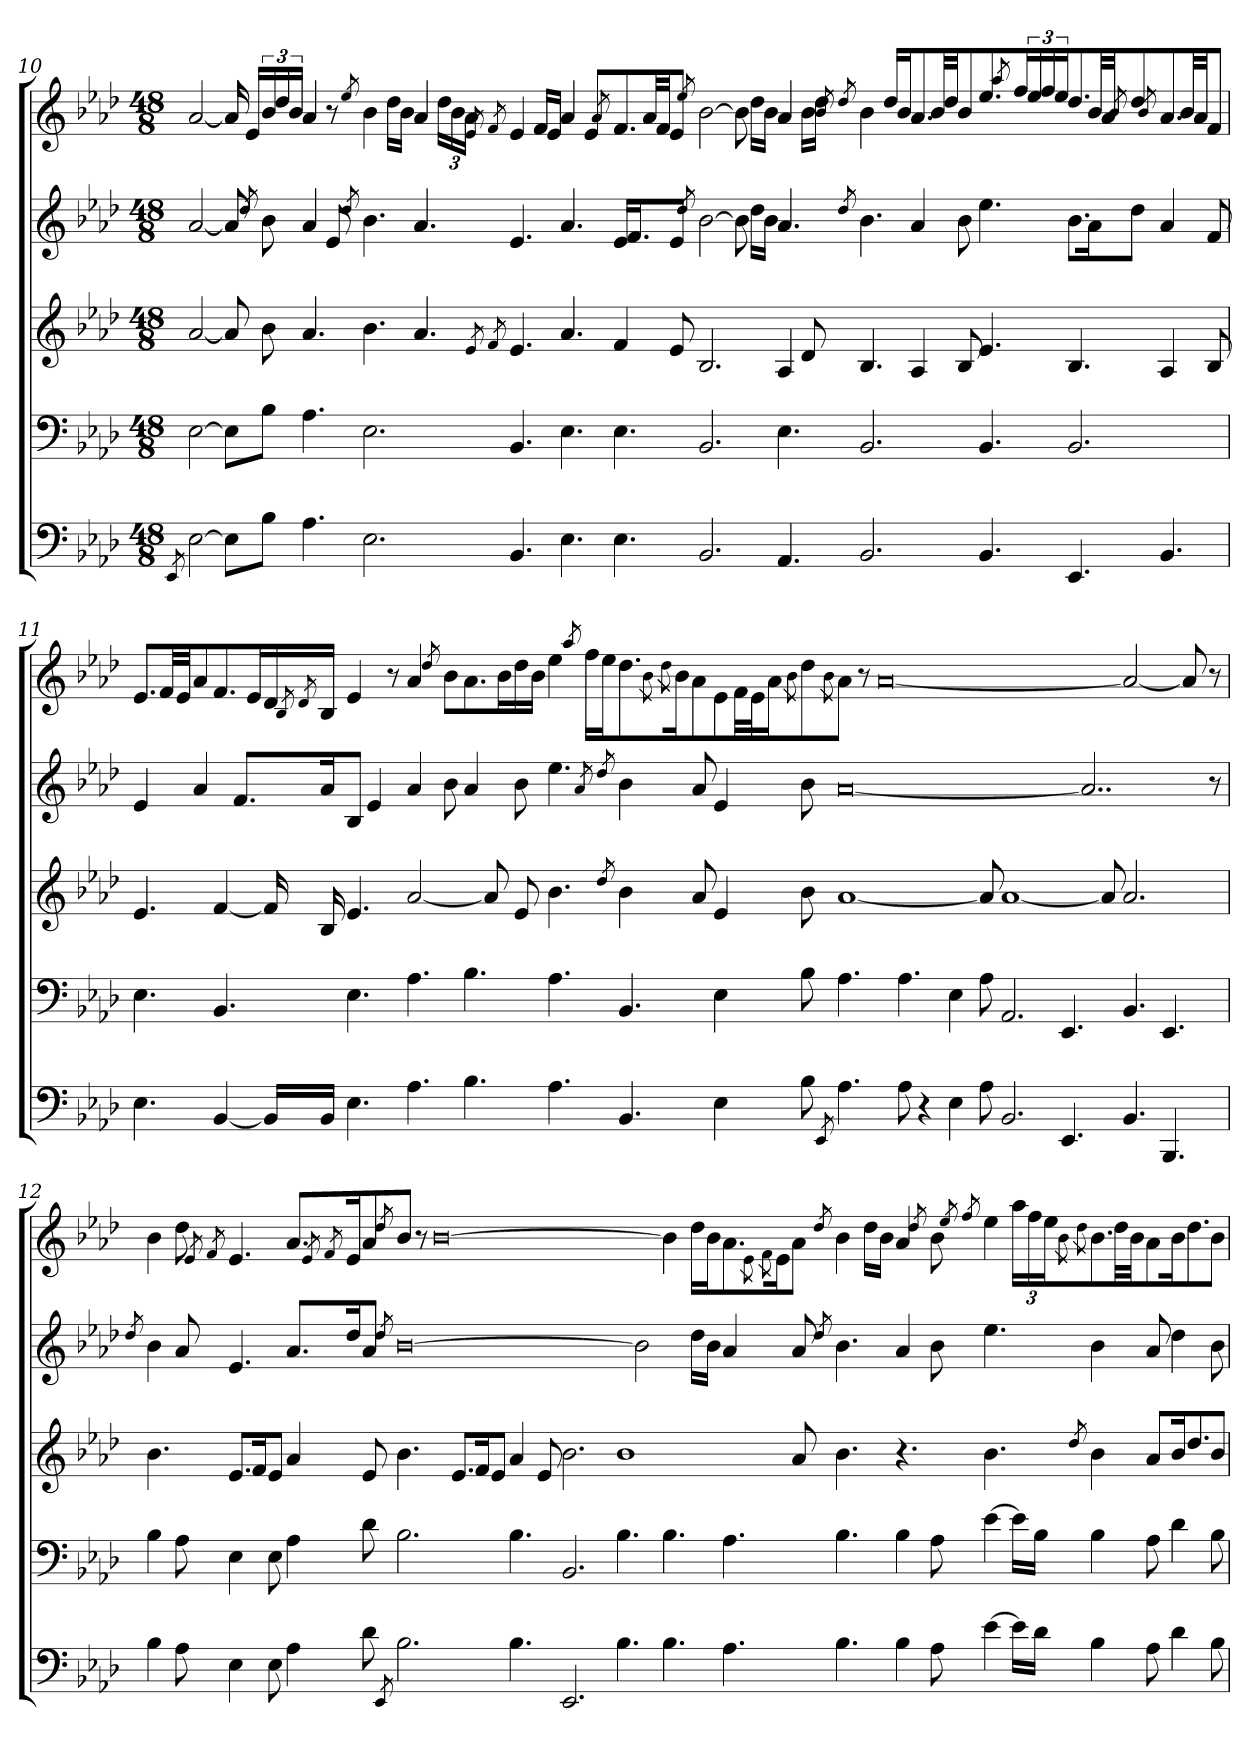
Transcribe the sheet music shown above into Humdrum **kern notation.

**kern	**kern	**kern	**kern	**kern
*part5	*part4	*part3	*part2	*part1
*staff5	*staff4	*staff3	*staff2	*staff1
*clefF4	*clefF4	*clefG2	*clefG2	*clefG2
*k[b-e-a-d-]	*k[b-e-a-d-]	*k[b-e-a-d-]	*k[b-e-a-d-]	*k[b-e-a-d-]
*M48/8	*M48/8	*M48/8	*M48/8	*M48/8
=10	=10	=10	=10	=10
8qEE-	.	.	.	.
[2E-	[2E-	[2a-	[2a-	[2a-
8E-\L]	8E-\L]	8a-]	8a-]	16a-]
.	.	.	.	16e-/LL
.	.	.	8qdd-	.
8B-\J	8B-\J	8b-	8b-	24b-/
.	.	.	.	24dd-/
.	.	.	.	24b-/JJ
4.A-	4.A-	4.a-	4a-	4a-
.	.	.	8e-	8r
.	.	.	8qdd-	8qee-
2.E-	2.E-	4.b-	4.b-	4b-
.	.	.	.	16dd-\LL
.	.	.	.	16b-\JJ
.	.	4.a-	4.a-	4a-
.	.	.	.	24dd-\LL
.	.	.	.	24b-\
.	.	.	.	24a-\JJ
.	.	8qe-	.	8qe-
.	.	8qf	.	8qf
4.BB-	4.BB-	4.e-	4.e-	4e-
.	.	.	.	16f/LL
.	.	.	.	16e-/JJ
4.E-	4.E-	4.a-	4.a-	4a-
.	.	.	.	8e-/L
.	.	.	.	8qa-/
4.E-	4.E-	4f	16e-/KL	8.f/
.	.	.	8.f/	.
.	.	.	.	32a-/LL
.	.	.	.	32f/JJ
.	.	8e-	8e-/J	8e-/J
.	.	.	8qdd-	8qee-
2.BB-	2.BB-	2.B-	[2b-	[2b-
.	.	.	8b-]	8b-]
.	.	.	16dd-\LL	16dd-\LL
.	.	.	16b-\JJ	16b-\JJ
4.AA-	4.E-	4A-	4.a-	4a-
.	.	8d-	.	16b-\LL
.	.	.	.	16dd-\JJ
.	.	.	.	8qb-
.	.	.	8qdd-	8qdd-
2.BB-	2.BB-	4.B-	4.b-	4b-
.	.	.	.	16dd-/LL
.	.	.	.	16b-/J
.	.	4A-	4a-	8.a-/
.	.	.	.	32b-/LL
.	.	.	.	32dd-/JJ
.	.	8B-	8b-	8b-/
4.BB-	4.BB-	4.e-	4.ee-	8.ee-/
.	.	.	.	8qaa-/
.	.	.	.	16ff/L
.	.	.	.	24ee-/
.	.	.	.	24ff/
.	.	.	.	24ee-/J
4.EE-	2.BB-	4.B-	8.b-\L	8.dd-/
.	.	.	16a-\K	32b-/LL
.	.	.	.	32a-/JJ
.	.	.	.	8qb-/
.	.	.	8dd-\J	8dd-/
.	.	.	.	8qb-/
4.BB-	.	4A-	4a-	8.a-/
.	.	.	.	32b-/LL
.	.	.	.	32a-/JJ
.	.	8B-	8f	8f/J
=11	=11	=11	=11	=11
4.E-	4.E-	4.e-	4e-	8.e-/L
.	.	.	.	32f/LL
.	.	.	.	32e-/JJ
.	.	.	4a-	8a-/
[4BB-	4.BB-	[4f	.	8.f/
.	.	.	8.f/L	.
.	.	.	.	16e-/L
16BB-/LL]	.	16f]	.	16d-/
.	.	.	.	8qB-/
.	.	.	.	8qd-/
16BB-/JJ	.	16B-	16a-/K	16B-/JJ
4.E-	4.E-	4.e-	8B-/J	4e-
.	.	.	4e-	.
.	.	.	.	8r
4.A-	4.A-	[2a-	4a-	4a-
.	.	.	.	8qdd-
.	.	.	8b-	8b-\L
4.B-	4.B-	.	4a-	8.a-\
.	.	8a-]	.	.
.	.	.	.	16b-\L
.	.	8e-	8b-	16dd-\
.	.	.	.	16b-\JJ
4.A-	4.A-	4.b-	4.ee-	4ee-
.	.	.	.	8qaa-
.	.	.	.	16ff\LL
.	.	.	.	16ee-\J
.	.	.	8qa-	.
.	.	8qdd-	8qdd-	.
4.BB-	4.BB-	4b-	4b-	8.dd-\
.	.	.	.	8qb-\
.	.	.	.	8qdd-\
.	.	.	.	16b-\K
.	.	8a-	8a-	8a-\
4E-	4E-	4e-	4e-	8e-\
.	.	.	.	32f\LL
.	.	.	.	32e-\J
.	.	.	.	16a-\J
.	.	.	.	8qb-\
8B-	8B-	8b-	8b-	8dd-\
8qEE-	.	.	.	8qb-\
4.A-	4.A-	[1a-	[0a-	8a-\J
.	.	.	.	8r
.	.	.	.	[0a-
8A-	4.A-	.	.	.
4r	.	.	.	.
4E-	4E-	.	.	.
8A-	8A-	8a-]	.	.
2.BB-	2.AA-	[1a-	.	.
4.EE-	4.EE-	.	.	.
.	.	.	2..a-]	.
.	.	8a-]	.	.
4.BB-	4.BB-	2.a-	.	2a-_
4.BBB-	4.EE-	.	.	.
.	.	.	.	8a-]
.	.	.	8r	8r
=12	=12	=12	=12	=12
.	.	.	8qdd-	.
4B-	4B-	4.b-	4b-	4b-
8A-	8A-	.	8a-	8dd-
.	.	.	.	8qe-
.	.	.	.	8qf
4E-	4E-	8.e-/L	4.e-	4.e-
.	.	16f/K	.	.
8E-	8E-	8e-/J	.	.
4A-	4A-	4a-	8.a-/L	8.a-/L
.	.	.	.	8qe-/
.	.	.	.	8qf/
.	.	.	16dd-/K	16e-/K
8d-	8d-	8e-	8a-/J	8a-/
8qEE-	.	.	8qdd-	8qdd-/
2.B-	2.B-	4.b-	[0b-	8b-/J
.	.	.	.	8r
.	.	.	.	[0b-
.	.	8.e-/L	.	.
.	.	16f/K	.	.
.	.	8e-/J	.	.
4.B-	4.B-	4a-	.	.
.	.	8e-	.	.
2.EE-	2.BB-	2.b-	.	.
4.B-	4.B-	1b-	.	.
.	.	.	2b-]	.
4.B-	4.B-	.	.	4b-]
.	.	.	16dd-\LL	16dd-\LL
.	.	.	16b-\JJ	16b-\J
4.A-	4.A-	.	4a-	8.a-\
.	.	.	.	8qe-\
.	.	.	.	8qf\
.	.	.	.	16e-\K
.	.	8a-	8a-	8a-\J
.	.	.	8qdd-	8qdd-
4.B-	4.B-	4.b-	4.b-	4b-
.	.	.	.	16dd-\LL
.	.	.	.	16b-\JJ
4B-	4B-	4.r	4a-	4a-
.	.	.	.	8qdd-
8A-	8A-	.	8b-	8b-
.	.	.	.	8qee-
.	.	.	.	8qff
[4e-	[4e-	4.b-	4.ee-	4ee-
16e-\LL]	16e-\LL]	.	.	24aa-\LL
.	.	.	.	24ff\
16d-\JJ	16B-\JJ	.	.	.
.	.	.	.	24ee-\J
.	.	.	.	8qb-\
.	.	8qdd-	.	8qdd-\
4B-	4B-	4b-	4b-	8.b-\
.	.	.	.	32dd-\LL
.	.	.	.	32b-\JJ
8A-	8A-	8a-/L	8a-	8a-\
4d-	4d-	16b-/K	4dd-	16b-\K
.	.	8.dd-/	.	8.dd-\
8B-	8B-	8b-/J	8b-	8b-\J
=	=	=	=	=
*-	*-	*-	*-	*-
